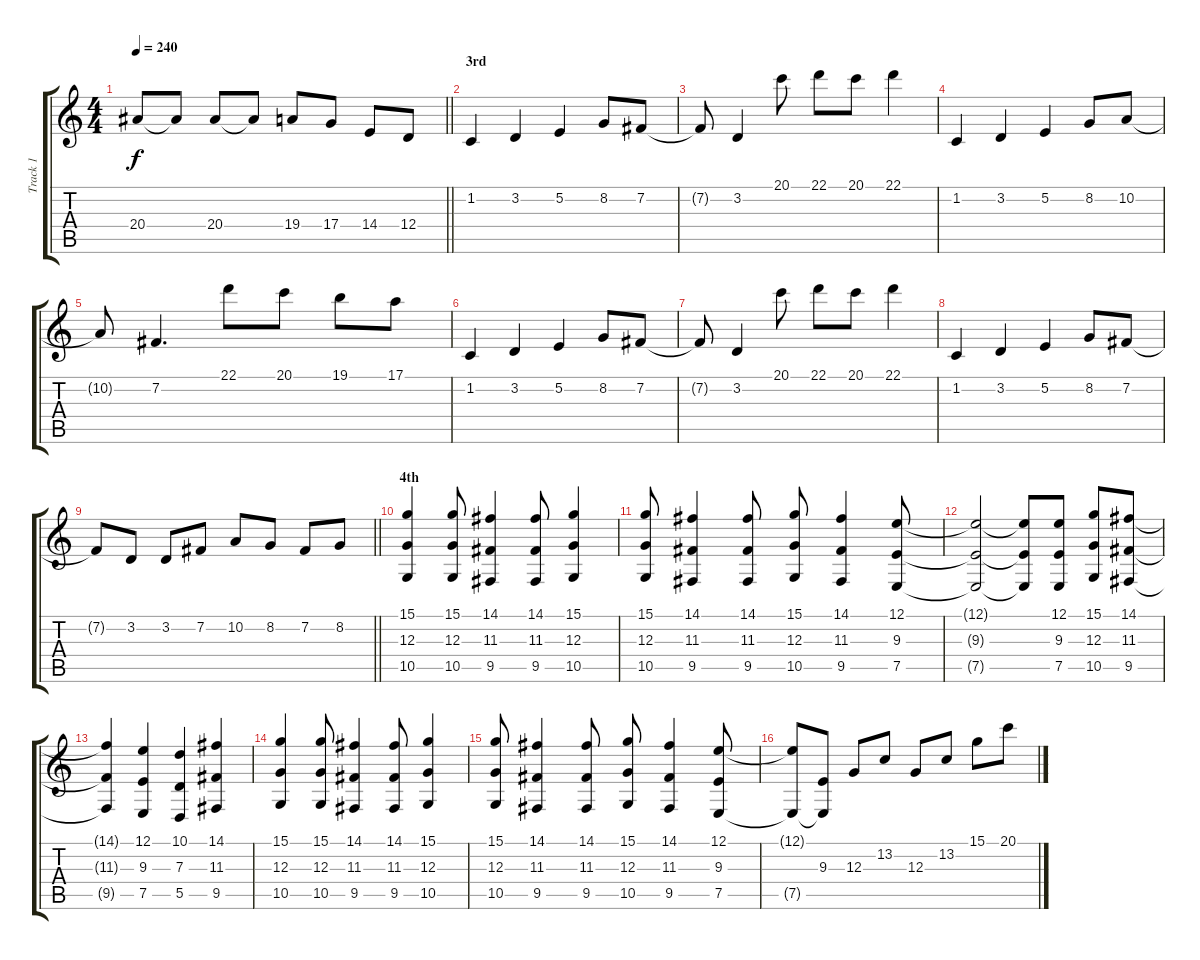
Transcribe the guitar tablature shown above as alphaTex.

\track ("Track 1" "Track 1") {instrument lead2sawtooth}
\staff {score tabs}
\tuning (E4 B3 G3 D3 A2 E2) {hide}
\ts (4 4)
\tempo 240
\clef g2
\barLineRight lightlight
\ks c
20.4{t}.8{dy f} 20.4{t}.8 20.4.8 20.4{t}.8 19.4.8 17.4.8 14.4.8 12.4.8 |
\section ("" "3rd")
1.2.4 3.2.4 5.2.4 8.2.8 7.2.8 |
7.2{t}.8 3.2.4 20.1.8 22.1.8 20.1.8 22.1.4 |
1.2.4 3.2.4 5.2.4 8.2.8 10.2.8 |
10.2{t}.8 7.2.4{d} 22.1.8 20.1.8 19.1.8 17.1.8 |
1.2.4 3.2.4 5.2.4 8.2.8 7.2.8 |
7.2{t}.8 3.2.4 20.1.8 22.1.8 20.1.8 22.1.4 |
1.2.4 3.2.4 5.2.4 8.2.8 7.2.8 |
\barLineRight lightlight
7.2{t}.8 3.2.8 3.2.8 7.2.8 10.2.8 8.2.8 7.2.8 8.2.8 |
\section ("" "4th")
(15.1 12.3 10.5).4 (15.1 12.3 10.5).8 (14.1 11.3 9.5).4 (14.1 11.3 9.5).8 (15.1 12.3 10.5).4 |
(15.1 12.3 10.5).8 (14.1 11.3 9.5).4 (14.1 11.3 9.5).8 (15.1 12.3 10.5).8 (14.1 11.3 9.5).4 (12.1 9.3 7.5).8 |
(12.1{t} 9.3{t} 7.5{t}).2 (12.1{t} 9.3{t} 7.5{t}).8 (12.1 9.3 7.5).8 (15.1 12.3 10.5).8 (14.1 11.3 9.5).8 |
(14.1{t} 11.3{t} 9.5{t}).4 (12.1 9.3 7.5).4 (10.1 7.3 5.5).4 (14.1 11.3 9.5).4 |
(15.1 12.3 10.5).4 (15.1 12.3 10.5).8 (14.1 11.3 9.5).4 (14.1 11.3 9.5).8 (15.1 12.3 10.5).4 |
(15.1 12.3 10.5).8 (14.1 11.3 9.5).4 (14.1 11.3 9.5).8 (15.1 12.3 10.5).8 (14.1 11.3 9.5).4 (12.1 9.3 7.5).8 |
(12.1{t} 7.5{t}).8 (9.3 7.5{t}).8 12.3.8 13.2.8 12.3.8 13.2.8 15.1.8 20.1.8
